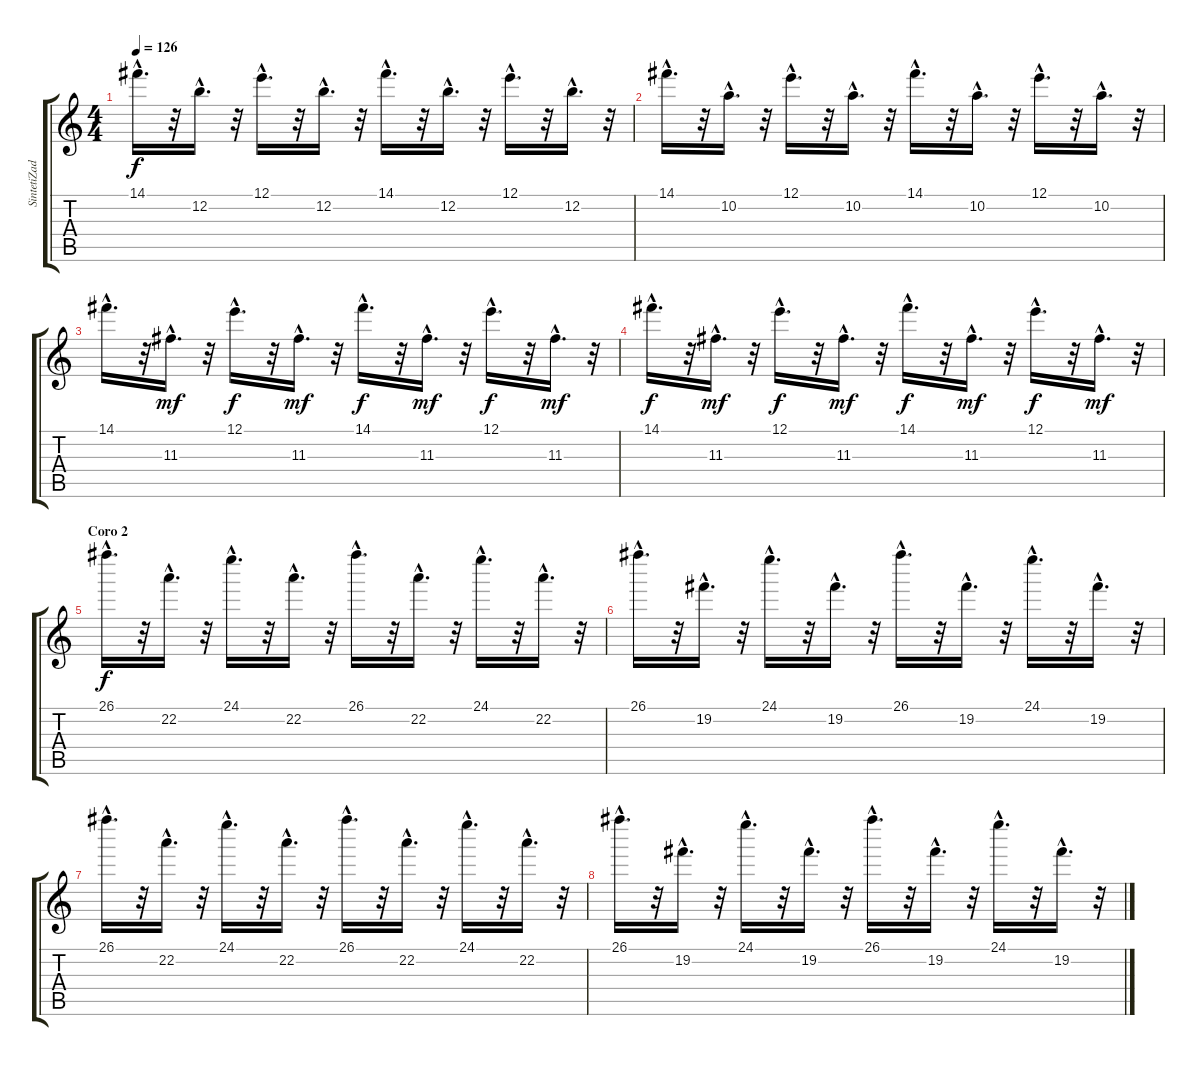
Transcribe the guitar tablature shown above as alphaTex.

\track ("SintetiZador" "SintetiZad") {instrument synthbass1}
\staff {score tabs}
\tuning (E4 B3 G3 D3 A2 E2) {hide}
\ts (4 4)
\tempo 126
\clef g2
\ks c
14.1{hac}.16{d dy f} r.32 12.2{hac}.16{d} r.32 12.1{hac}.16{d} r.32 12.2{hac}.16{d} r.32 14.1{hac}.16{d} r.32 12.2{hac}.16{d} r.32 12.1{hac}.16{d} r.32 12.2{hac}.16{d} r.32 |
14.1{hac}.16{d} r.32 10.2{hac}.16{d} r.32 12.1{hac}.16{d} r.32 10.2{hac}.16{d} r.32 14.1{hac}.16{d} r.32 10.2{hac}.16{d} r.32 12.1{hac}.16{d} r.32 10.2{hac}.16{d} r.32 |
14.1{hac}.16{d} r.32 11.3{hac}.16{d dy mf} r.32 12.1{hac}.16{d dy f} r.32 11.3{hac}.16{d dy mf} r.32 14.1{hac}.16{d dy f} r.32 11.3{hac}.16{d dy mf} r.32 12.1{hac}.16{d dy f} r.32 11.3{hac}.16{d dy mf} r.32 |
14.1{hac}.16{d dy f} r.32 11.3{hac}.16{d dy mf} r.32 12.1{hac}.16{d dy f} r.32 11.3{hac}.16{d dy mf} r.32 14.1{hac}.16{d dy f} r.32 11.3{hac}.16{d dy mf} r.32 12.1{hac}.16{d dy f} r.32 11.3{hac}.16{d dy mf} r.32 |
\section ("" "Coro 2")
26.1{hac}.16{d dy f} r.32 22.2{hac}.16{d} r.32 24.1{hac}.16{d} r.32 22.2{hac}.16{d} r.32 26.1{hac}.16{d} r.32 22.2{hac}.16{d} r.32 24.1{hac}.16{d} r.32 22.2{hac}.16{d} r.32 |
26.1{hac}.16{d} r.32 19.2{hac}.16{d} r.32 24.1{hac}.16{d} r.32 19.2{hac}.16{d} r.32 26.1{hac}.16{d} r.32 19.2{hac}.16{d} r.32 24.1{hac}.16{d} r.32 19.2{hac}.16{d} r.32 |
26.1{hac}.16{d} r.32 22.2{hac}.16{d} r.32 24.1{hac}.16{d} r.32 22.2{hac}.16{d} r.32 26.1{hac}.16{d} r.32 22.2{hac}.16{d} r.32 24.1{hac}.16{d} r.32 22.2{hac}.16{d} r.32 |
26.1{hac}.16{d} r.32 19.2{hac}.16{d} r.32 24.1{hac}.16{d} r.32 19.2{hac}.16{d} r.32 26.1{hac}.16{d} r.32 19.2{hac}.16{d} r.32 24.1{hac}.16{d} r.32 19.2{hac}.16{d} r.32
